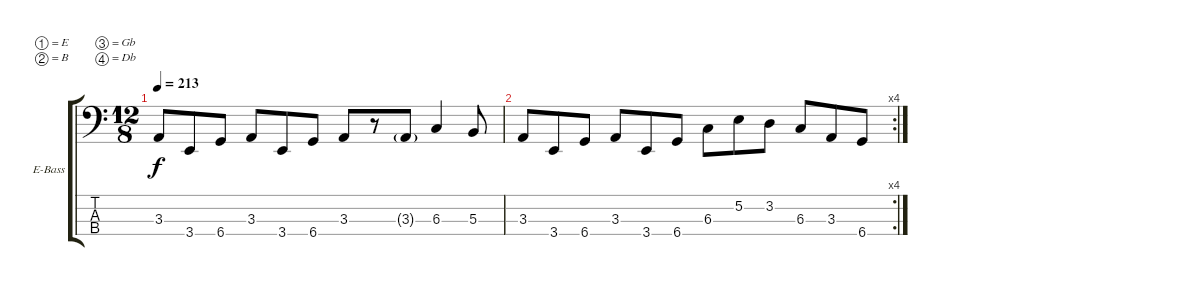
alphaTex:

\bracketExtendMode groupsimilarinstruments
\firstSystemTrackNameOrientation horizontal
\otherSystemsTrackNameOrientation horizontal
\track ("Bass 2 (Low)" "E-Bass") {instrument electricbassfinger}
\staff {score tabs}
\tuning (E2 B1 Gb1 Db1)
\ts (12 8)
\tempo 213
\clef f4
\scale
0.333333
\ks c
3.3.8{dy f} 3.4.8 6.4.8 3.3.8 3.4.8 6.4.8 3.3.8 r.8 3.3{g}.8 6.3.4 5.3.8 |
\rc 4
3.3.8 3.4.8 6.4.8 3.3.8 3.4.8 6.4.8 6.3.8 5.2.8 3.2.8 6.3.8 3.3.8 6.4.8
